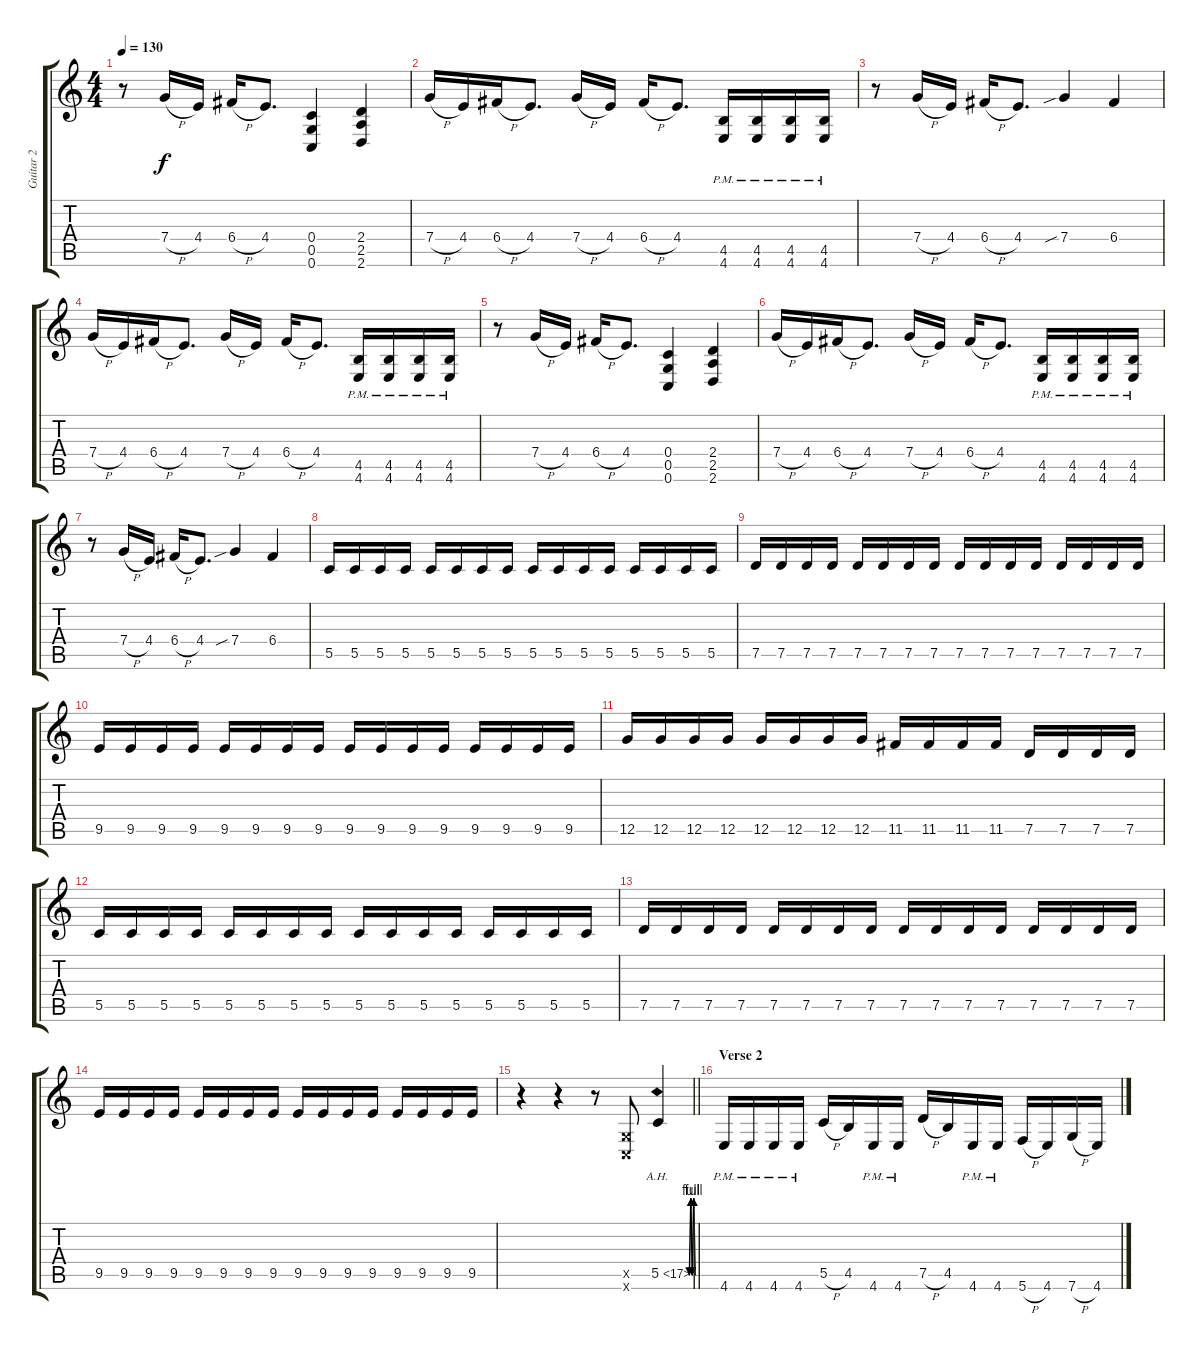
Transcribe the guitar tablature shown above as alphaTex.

\track ("Guitar 2" "Guitar 2") {instrument distortionguitar}
\staff {score tabs}
\tuning (D4 A3 F3 C3 G2 C2) {hide}
\ts (4 4)
\tempo 130
\clef g2
\ks c
r.8{dy f} 7.4{h}.16 4.4.16 6.4{h}.16 4.4.8{d} (0.4 0.5 0.6).4 (2.4 2.5 2.6).4 |
7.4{h}.16 4.4.16 6.4{h}.16 4.4.8{d} 7.4{h}.16 4.4.16 6.4{h}.16 4.4.8{d} (4.5{pm} 4.6{pm}).16 (4.5{pm} 4.6{pm}).16 (4.5{pm} 4.6{pm}).16 (4.5{pm} 4.6{pm}).16 |
r.8 7.4{h}.16 4.4.16 6.4{h}.16 4.4.8{d} 7.4{sib}.4 6.4.4 |
7.4{h}.16 4.4.16 6.4{h}.16 4.4.8{d} 7.4{h}.16 4.4.16 6.4{h}.16 4.4.8{d} (4.5{pm} 4.6{pm}).16 (4.5{pm} 4.6{pm}).16 (4.5{pm} 4.6{pm}).16 (4.5{pm} 4.6{pm}).16 |
r.8 7.4{h}.16 4.4.16 6.4{h}.16 4.4.8{d} (0.4 0.5 0.6).4 (2.4 2.5 2.6).4 |
7.4{h}.16 4.4.16 6.4{h}.16 4.4.8{d} 7.4{h}.16 4.4.16 6.4{h}.16 4.4.8{d} (4.5{pm} 4.6{pm}).16 (4.5{pm} 4.6{pm}).16 (4.5{pm} 4.6{pm}).16 (4.5{pm} 4.6{pm}).16 |
r.8 7.4{h}.16 4.4.16 6.4{h}.16 4.4.8{d} 7.4{sib}.4 6.4.4 |
5.5.16 5.5.16 5.5.16 5.5.16 5.5.16 5.5.16 5.5.16 5.5.16 5.5.16 5.5.16 5.5.16 5.5.16 5.5.16 5.5.16 5.5.16 5.5.16 |
7.5.16 7.5.16 7.5.16 7.5.16 7.5.16 7.5.16 7.5.16 7.5.16 7.5.16 7.5.16 7.5.16 7.5.16 7.5.16 7.5.16 7.5.16 7.5.16 |
9.5.16 9.5.16 9.5.16 9.5.16 9.5.16 9.5.16 9.5.16 9.5.16 9.5.16 9.5.16 9.5.16 9.5.16 9.5.16 9.5.16 9.5.16 9.5.16 |
12.5.16 12.5.16 12.5.16 12.5.16 12.5.16 12.5.16 12.5.16 12.5.16 11.5.16 11.5.16 11.5.16 11.5.16 7.5.16 7.5.16 7.5.16 7.5.16 |
5.5.16 5.5.16 5.5.16 5.5.16 5.5.16 5.5.16 5.5.16 5.5.16 5.5.16 5.5.16 5.5.16 5.5.16 5.5.16 5.5.16 5.5.16 5.5.16 |
7.5.16 7.5.16 7.5.16 7.5.16 7.5.16 7.5.16 7.5.16 7.5.16 7.5.16 7.5.16 7.5.16 7.5.16 7.5.16 7.5.16 7.5.16 7.5.16 |
9.5.16 9.5.16 9.5.16 9.5.16 9.5.16 9.5.16 9.5.16 9.5.16 9.5.16 9.5.16 9.5.16 9.5.16 9.5.16 9.5.16 9.5.16 9.5.16 |
\barLineRight lightlight
r.4 r.4 r.8 (0.5{x} 0.6{x}).8 5.5{be (custom 0 0 15 4 30 0 45 4 60 0) ah 12}.4 |
\section ("" "Verse 2")
4.6{pm}.16 4.6{pm}.16 4.6{pm}.16 4.6{pm}.16 5.5{h}.16 4.5.16 4.6{pm}.16 4.6{pm}.16 7.5{h}.16 4.5.16 4.6{pm}.16 4.6{pm}.16 5.6{h}.16 4.6.16 7.6{h}.16 4.6.16
